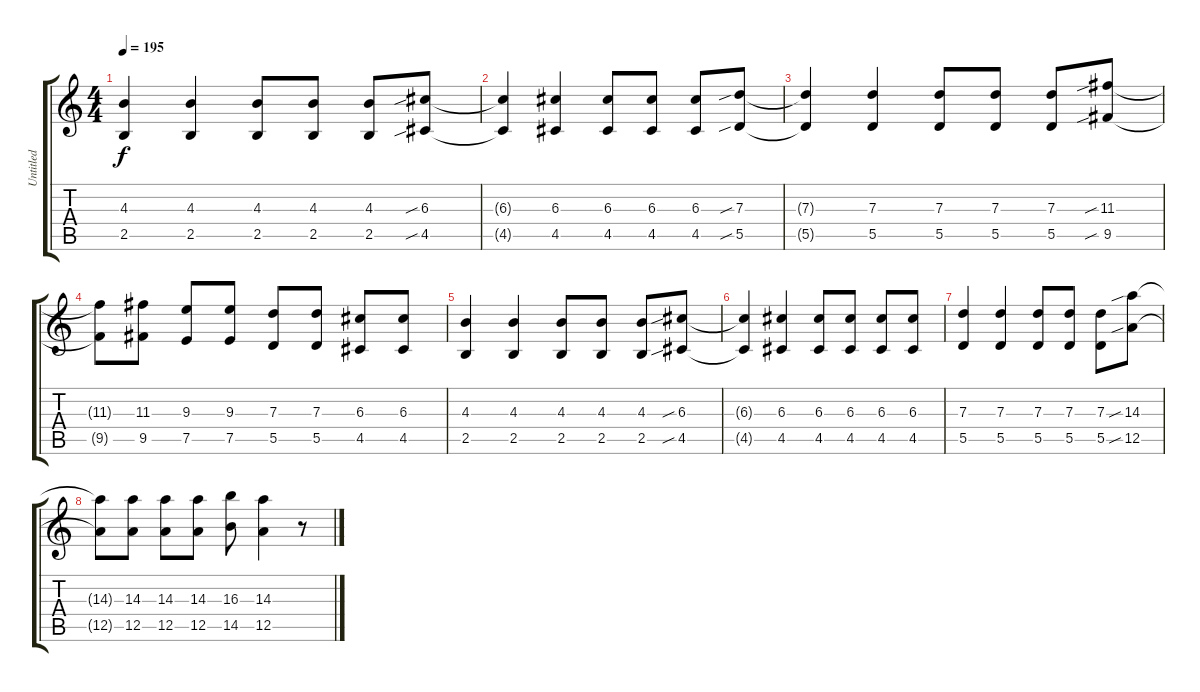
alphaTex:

\track ("Untitled" "Untitled") {instrument acousticguitarnylon}
\staff {score tabs}
\tuning (E4 B3 G3 D3 A2 E2) {hide}
\ts (4 4)
\tempo 195
\clef g2
\ks c
(4.3 2.5).4{dy f} (4.3 2.5).4 (4.3 2.5).8 (4.3 2.5).8 (4.3 2.5).8 (6.3{sib} 4.5{sib}).8 |
(6.3{t} 4.5{t}).4 (6.3 4.5).4 (6.3 4.5).8 (6.3 4.5).8 (6.3 4.5).8 (7.3{sib} 5.5{sib}).8 |
(7.3{t} 5.5{t}).4 (7.3 5.5).4 (7.3 5.5).8 (7.3 5.5).8 (7.3 5.5).8 (11.3{sib} 9.5{sib}).8 |
(11.3{t} 9.5{t}).8 (11.3 9.5).8 (9.3 7.5).8 (9.3 7.5).8 (7.3 5.5).8 (7.3 5.5).8 (6.3 4.5).8 (6.3 4.5).8 |
(4.3 2.5).4 (4.3 2.5).4 (4.3 2.5).8 (4.3 2.5).8 (4.3 2.5).8 (6.3{sib} 4.5{sib}).8 |
(6.3{t} 4.5{t}).4 (6.3 4.5).4 (6.3 4.5).8 (6.3 4.5).8 (6.3 4.5).8 (6.3 4.5).8 |
(7.3 5.5).4 (7.3 5.5).4 (7.3 5.5).8 (7.3 5.5).8 (7.3 5.5).8 (14.3{sib} 12.5{sib}).8 |
(14.3{t} 12.5{t}).8 (14.3 12.5).8 (14.3 12.5).8 (14.3 12.5).8 (16.3 14.5).8 (14.3 12.5).4 r.8
